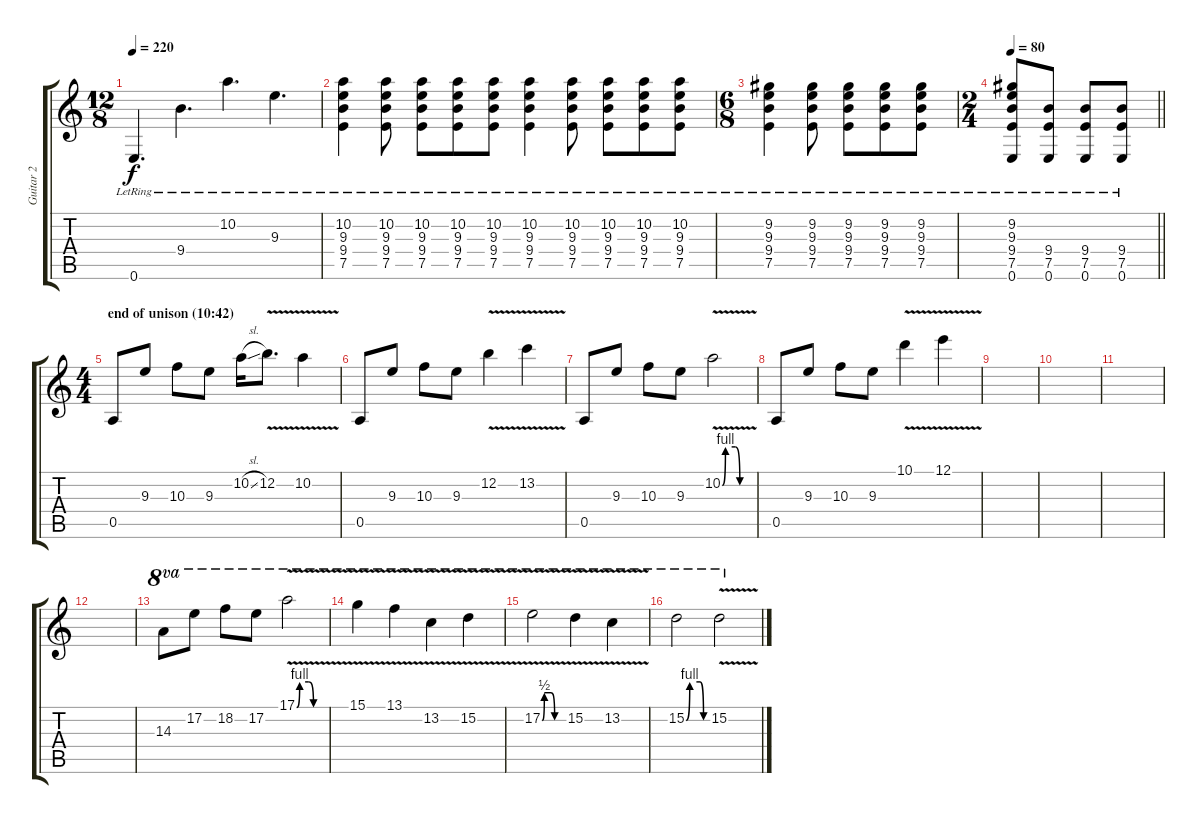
\track ("Guitar 2" "Guitar 2") {instrument acousticguitarsteel}
\staff {score tabs}
\tuning (E4 B3 G3 D3 A2 E2) {hide}
\ts (12 8)
\tempo 220
\clef g2
\ks c
0.6{lr}.4{d dy f} 9.4{lr}.4{d} 10.2{lr}.4{d} 9.3{lr}.4{d} |
(10.2{lr} 9.3{lr} 9.4{lr} 7.5{lr}).4 (10.2{lr} 9.3{lr} 9.4{lr} 7.5{lr}).8 (10.2{lr} 9.3{lr} 9.4{lr} 7.5{lr}).8 (10.2{lr} 9.3{lr} 9.4{lr} 7.5{lr}).8 (10.2{lr} 9.3{lr} 9.4{lr} 7.5{lr}).8 (10.2{lr} 9.3{lr} 9.4{lr} 7.5{lr}).4 (10.2{lr} 9.3{lr} 9.4{lr} 7.5{lr}).8 (10.2{lr} 9.3{lr} 9.4{lr} 7.5{lr}).8 (10.2{lr} 9.3{lr} 9.4{lr} 7.5{lr}).8 (10.2{lr} 9.3{lr} 9.4{lr} 7.5{lr}).8 |
\ts (6 8)
(9.2{lr} 9.3{lr} 9.4{lr} 7.5{lr}).4 (9.2{lr} 9.3{lr} 9.4{lr} 7.5{lr}).8 (9.2{lr} 9.3{lr} 9.4{lr} 7.5{lr}).8 (9.2{lr} 9.3{lr} 9.4{lr} 7.5{lr}).8 (9.2{lr} 9.3{lr} 9.4{lr} 7.5{lr}).8 |
\ts (2 4)
\tempo 80
\barLineRight lightlight
(9.2{lr} 9.3{lr} 9.4{lr} 7.5{lr} 0.6{lr}).8 (9.4{lr} 7.5{lr} 0.6{lr}).8 (9.4{lr} 7.5{lr} 0.6{lr}).8 (9.4{lr} 7.5{lr} 0.6{lr}).8 |
\ts (4 4)
\section ("" "end of unison (10:42)")
0.5.8 9.3.8 10.3.8 9.3.8 10.2{sl}.16 12.2{v}.8{d} 10.2{v}.4 |
0.5.8 9.3.8 10.3.8 9.3.8 12.2{v}.4 13.2{v}.4 |
0.5.8 9.3.8 10.3.8 9.3.8 10.2{be (custom 0 0 6 4 25 4 34 0 60 0) v}.2 |
0.5.8 9.3.8 10.3.8 9.3.8 10.1{v}.4 12.1{v}.4 |
|
|
|
|
14.3.8{ot 8va} 17.2.8{ot 8va} 18.2.8{ot 8va} 17.2.8{ot 8va} 17.1{be (custom 0 0 6 4 25 4 35 0 60 0) v}.2{ot 8va} |
15.1{v}.4{ot 8va} 13.1{v}.4{ot 8va} 13.2{v}.4{ot 8va} 15.2{v}.4{ot 8va} |
17.2{be (custom 0 0 6 2 25 2 35 0 60 0) v}.2{ot 8va} 15.2{v}.4{ot 8va} 13.2{v}.4{ot 8va} |
15.2{be (custom 0 0 10 4 39 4 49 0 60 0)}.2{ot 8va} 15.2{v}.2{ot 8va}
